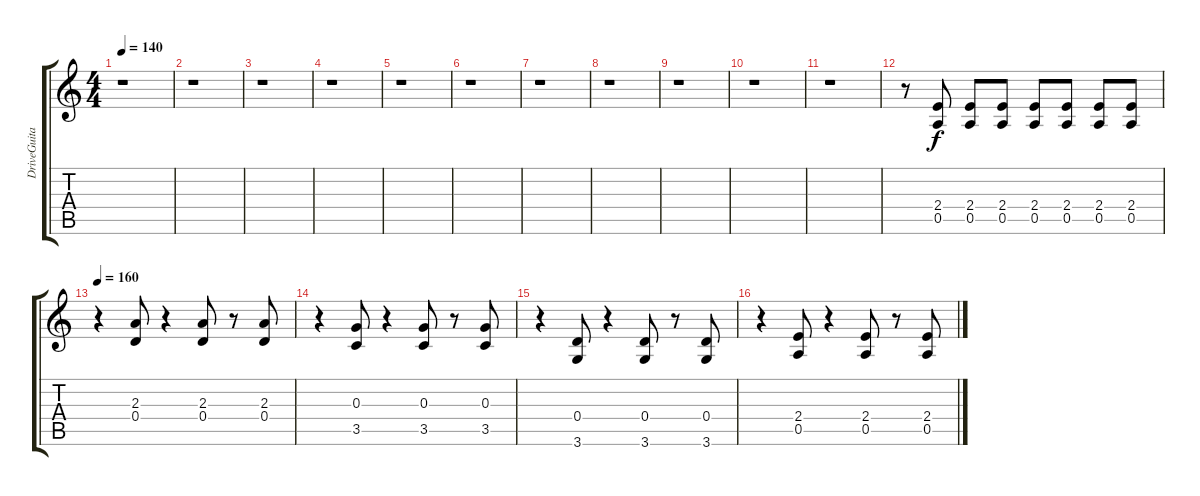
\track ("DriveGuitar" "DriveGuita") {instrument overdrivenguitar}
\staff {score tabs}
\tuning (E4 B3 G3 D3 A2 E2) {hide}
\ts (4 4)
\tempo 140
\clef g2
\ks c
r.1{dy f} |
r.1 |
r.1 |
r.1 |
r.1 |
r.1 |
r.1 |
r.1 |
r.1 |
r.1 |
r.1 |
r.8 (2.4 0.5).8 (2.4 0.5).8 (2.4 0.5).8 (2.4 0.5).8 (2.4 0.5).8 (2.4 0.5).8 (2.4 0.5).8 |
\tempo 160
r.4 (2.3 0.4).8 r.4 (2.3 0.4).8 r.8 (2.3 0.4).8 |
r.4 (0.3 3.5).8 r.4 (0.3 3.5).8 r.8 (0.3 3.5).8 |
r.4 (0.4 3.6).8 r.4 (0.4 3.6).8 r.8 (0.4 3.6).8 |
r.4 (2.4 0.5).8 r.4 (2.4 0.5).8 r.8 (2.4 0.5).8
